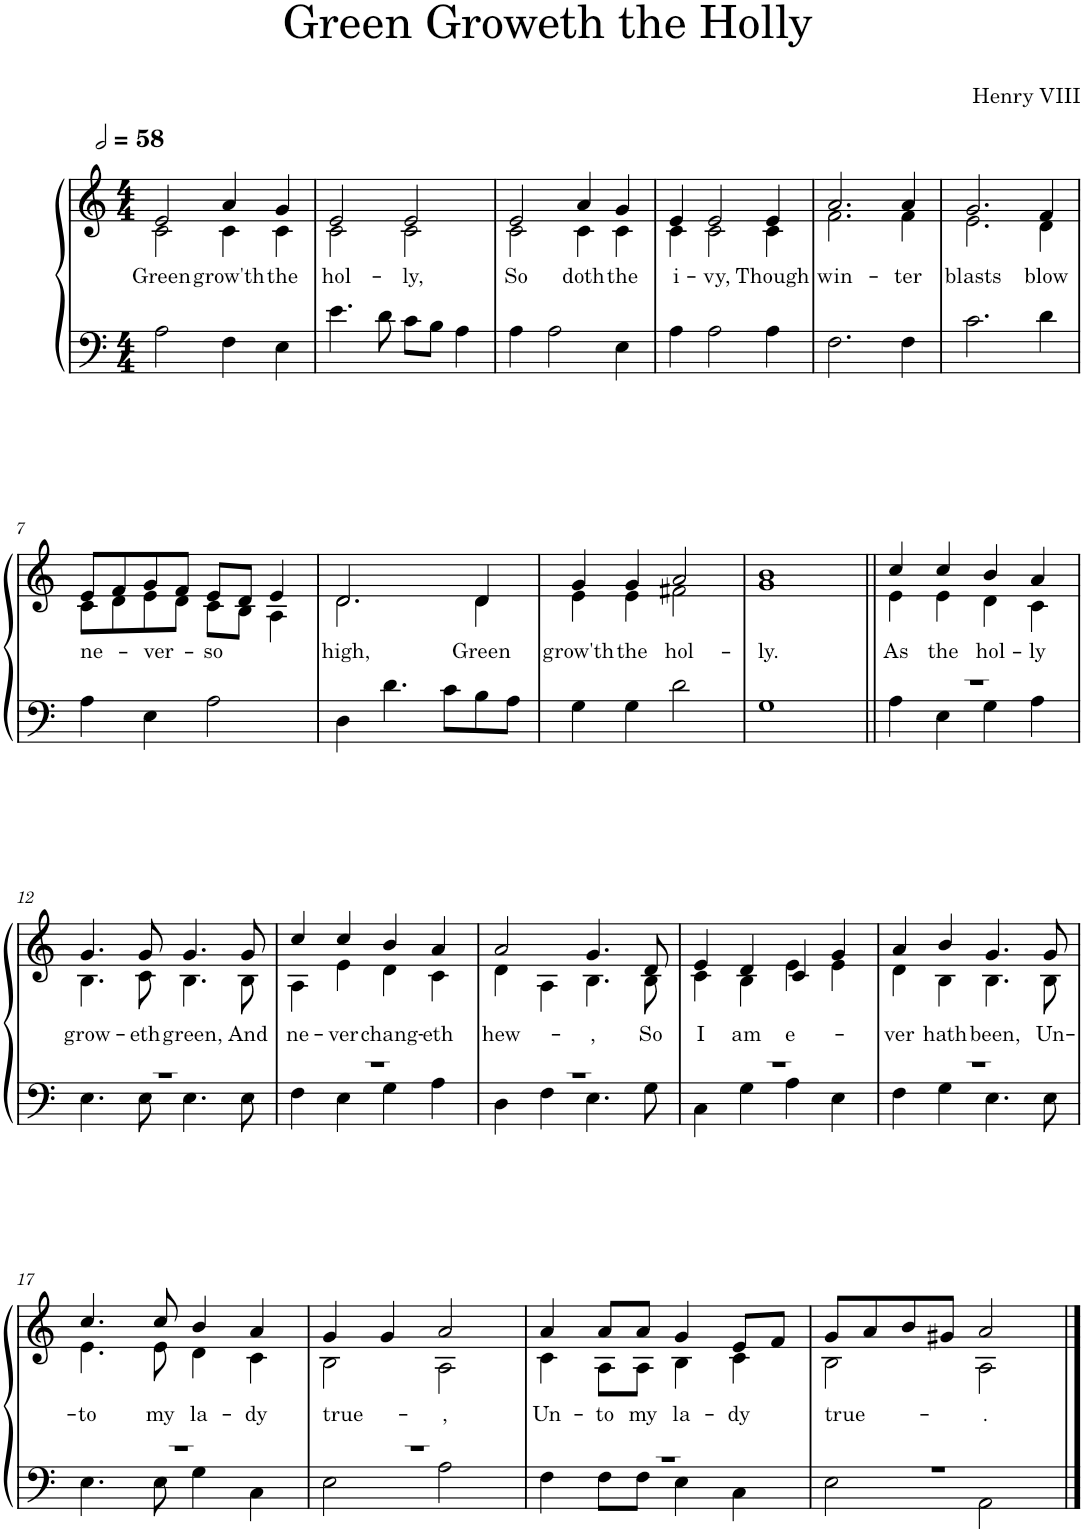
**kern	**kern	**text
*part1	*part1	*part1
*staff2	*staff1	*staff1
*I"Piano	*	*
*I'Pno.	*	*
*clefF4	*clefG2	*
*k[]	*k[]	*
*M4/4	*M4/4	*
*MM116	*MM116	*
=1	=1	=1
!	!	!LO:LY:b
*	*^	*
2A\	2e/	2c\	Green
!	!	!	!LO:LY:b
4F\	4a/	4c\	grow'th
!	!	!	!LO:LY:b
4E\	4g/	4c\	the
=2	=2	=2	=2
!	!	!	!LO:LY:b
4.e\	2e/	2c\	hol-
8d\	.	.	.
!	!	!	!LO:LY:b
8c\L	2e/	2c\	-ly,
8B\J	.	.	.
4A\	.	.	.
=3	=3	=3	=3
!	!	!	!LO:LY:b
4A\	2e/	2c\	So
2A\	.	.	.
!	!	!	!LO:LY:b
.	4a/	4c\	doth
!	!	!	!LO:LY:b
4E\	4g/	4c\	the
=4	=4	=4	=4
!	!	!	!LO:LY:b
4A\	4e/	4c\	i-
!	!	!	!LO:LY:b
2A\	2e/	2c\	-vy,
!	!	!	!LO:LY:b
4A\	4e/	4c\	Though
=5	=5	=5	=5
!	!	!	!LO:LY:b
2.F\	2.a/	2.f\	win-
!	!	!	!LO:LY:b
4F\	4a/	4f\	-ter
=6	=6	=6	=6
!	!	!	!LO:LY:b
2.c\	2.g/	2.e\	blasts
!	!	!	!LO:LY:b
4d\	4f/	4d\	blow
!!LO:LB:g=z	!!
=7	=7	=7	=7
!	!	!	!LO:LY:b
4A\	8e/L	8c\L	ne-
.	8f/	8d\	.
!	!	!	!LO:LY:b
4E\	8g/	8e\	ver-
.	8f/J	8d\J	.
!	!	!	!LO:LY:b
2A\	8e/L	8c\L	so
.	8d/J	8B\J	.
.	4e/	4A\	.
=8	=8	=8	=8
!	!	!	!LO:LY:b
4D\	2.d/	2.d\	high,
4.d\	.	.	.
8c\L	.	.	.
!	!	!	!LO:LY:b
8B\	4d/	4d\	Green
8A\J	.	.	.
=9	=9	=9	=9
!	!	!	!LO:LY:b
4G\	4g/	4e\	grow'th
!	!	!	!LO:LY:b
4G\	4g/	4e\	the
!	!	!	!LO:LY:b
2d\	2a/	2f#X\	hol-
=10	=10	=10	=10
!	!	!	!LO:LY:b
1G	1b	1g	-ly.
=11||	=11||	=11||	=11||
*^	*	*	*
!	!	!	!	!LO:LY:b
1r	4A\	4cc/	4e\	As
!	!	!	!	!LO:LY:b
.	4E\	4cc/	4e\	the
!	!	!	!	!LO:LY:b
.	4G\	4b/	4d\	hol-
!	!	!	!	!LO:LY:b
.	4A\	4a/	4c\	-ly
!!LO:LB:g=z	!!
=12	=12	=12	=12	=12
!	!	!	!	!LO:LY:b
1r	4.E\	4.g/	4.B\	grow-
!	!	!	!	!LO:LY:b
.	8E\	8g/	8c\	-eth
!	!	!	!	!LO:LY:b
.	4.E\	4.g/	4.B\	green,
!	!	!	!	!LO:LY:b
.	8E\	8g/	8B\	And
=13	=13	=13	=13	=13
!	!	!	!	!LO:LY:b
1r	4F\	4cc/	4A\	ne-
!	!	!	!	!LO:LY:b
.	4E\	4cc/	4e\	-ver
!	!	!	!	!LO:LY:b
.	4G\	4b/	4d\	chang-
!	!	!	!	!LO:LY:b
.	4A\	4a/	4c\	-eth
=14	=14	=14	=14	=14
!	!	!	!	!LO:LY:b
1r	4D\	2a/	4d\	hew-
.	4F\	.	4A\	.
!	!	!	!	!LO:LY:b
.	4.E\	4.g/	4.B\	-,
!	!	!	!	!LO:LY:b
.	8G\	8d/	8B\	So
=15	=15	=15	=15	=15
!	!	!	!	!LO:LY:b
1r	4C\	4e/	4c\	I
!	!	!	!	!LO:LY:b
.	4G\	4d/	4B\	am
!	!	!	!	!LO:LY:b
.	4A\	4c/	4e\	e-
.	4E\	4g/	4e\	.
=16	=16	=16	=16	=16
!	!	!	!	!LO:LY:b
1r	4F\	4a/	4d\	ver
!	!	!	!	!LO:LY:b
.	4G\	4b/	4B\	-hath
!	!	!	!	!LO:LY:b
.	4.E\	4.g/	4.B\	been,
!	!	!	!	!LO:LY:b
.	8E\	8g/	8B\	Un-
!!LO:LB:g=z	!!
=17	=17	=17	=17	=17
!	!	!	!	!LO:LY:b
1r	4.E\	4.cc/	4.e\	-to
!	!	!	!	!LO:LY:b
.	8E\	8cc/	8e\	my
!	!	!	!	!LO:LY:b
.	4G\	4b/	4d\	la-
!	!	!	!	!LO:LY:b
.	4C\	4a/	4c\	-dy
=18	=18	=18	=18	=18
!	!	!	!	!LO:LY:b
1r	2E\	4g/	2B\	true-
.	.	4g/	.	.
!	!	!	!	!LO:LY:b
.	2A\	2a/	2A\	-,
=19	=19	=19	=19	=19
!	!	!	!	!LO:LY:b
1r	4F\	4a/	4c\	Un-
!	!	!	!	!LO:LY:b
.	8F\L	8a/L	8A\L	-to
!	!	!	!	!LO:LY:b
.	8F\J	8a/J	8A\J	my
!	!	!	!	!LO:LY:b
.	4E\	4g/	4B\	la-
!	!	!	!	!LO:LY:b
.	4C\	8e/L	4c\	-dy
.	.	8f/J	.	.
=20	=20	=20	=20	=20
!	!	!	!	!LO:LY:b
1r	2E\	8g/L	2B\	true-
.	.	8a/	.	.
.	.	8b/	.	.
.	.	8g#X/J	.	.
!	!	!	!	!LO:LY:b
.	2AA\	2a/	2A\	.
*v	*v	*	*	*
*	*v	*v	*
==	==	==
*-	*-	*-
